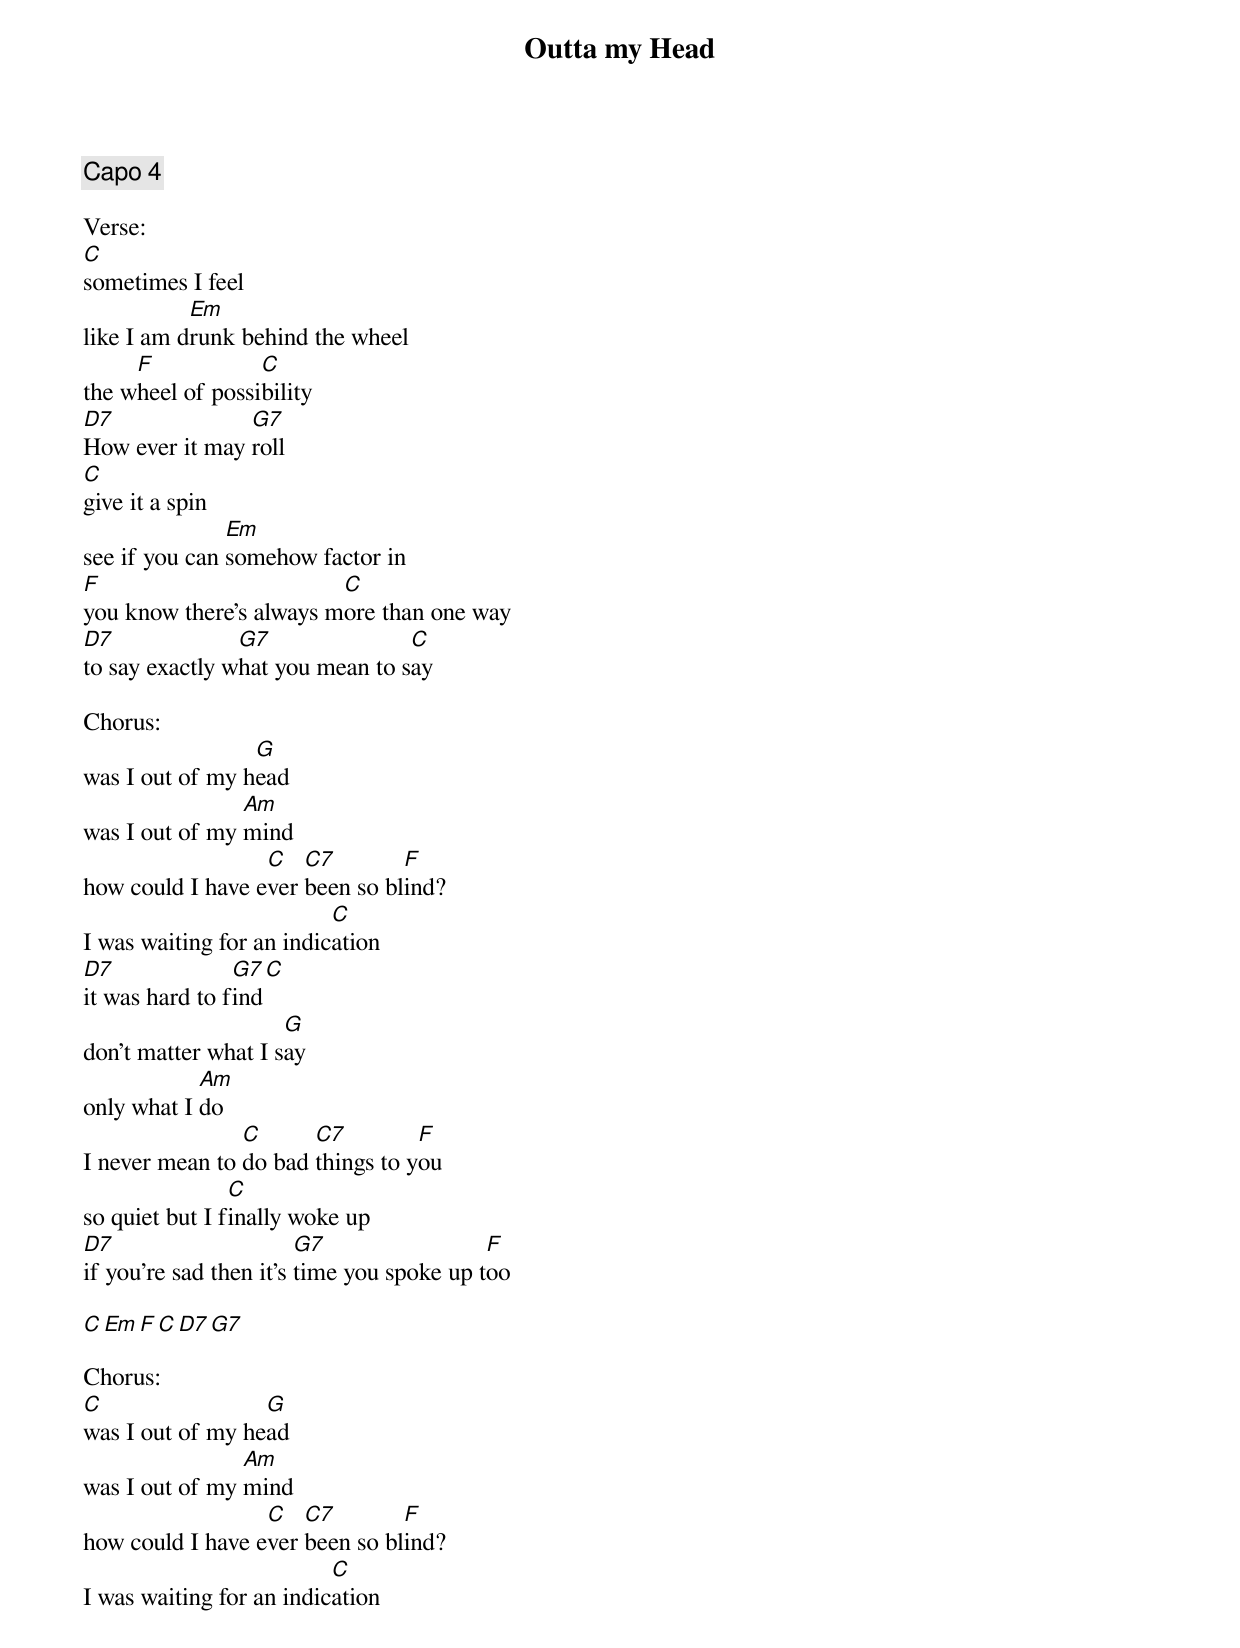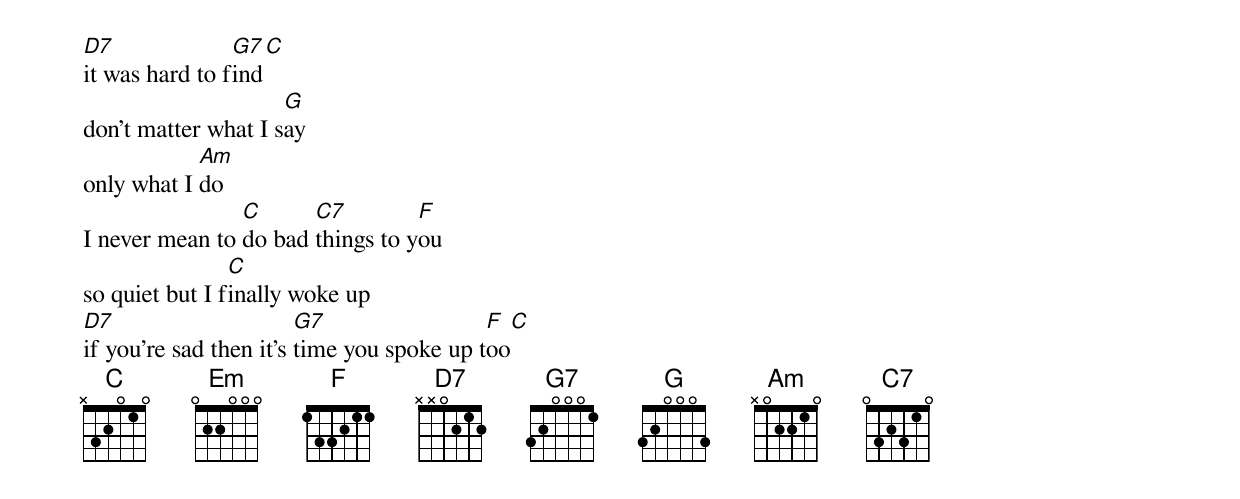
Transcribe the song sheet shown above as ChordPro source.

{title:Outta my Head}
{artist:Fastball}
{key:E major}
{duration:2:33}
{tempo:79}
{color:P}

{comment: Capo 4}

Verse:
[C]sometimes I feel
like I am d[Em]runk behind the wheel
the w[F]heel of possi[C]bility
[D7]How ever it may [G7]roll
[C]give it a spin
see if you can [Em]somehow factor in
[F]you know there's always m[C]ore than one way
[D7]to say exactly w[G7]hat you mean to s[C]ay

Chorus:
was I out of my h[G]ead
was I out of my [Am]mind
how could I have e[C]ver [C7]been so bl[F]ind?
I was waiting for an indic[C]ation
[D7]it was hard to f[G7]ind[C]
don't matter what I s[G]ay
only what I [Am]do
I never mean to [C]do bad [C7]things to y[F]ou
so quiet but I f[C]inally woke up
[D7]if you're sad then it's [G7]time you spoke up t[F]oo

[C][Em][F][C][D7][G7]

Chorus:
[C]was I out of my he[G]ad
was I out of my [Am]mind
how could I have e[C]ver [C7]been so bl[F]ind?
I was waiting for an indic[C]ation
[D7]it was hard to f[G7]ind[C]
don't matter what I s[G]ay
only what I [Am]do
I never mean to [C]do bad [C7]things to y[F]ou
so quiet but I f[C]inally woke up
[D7]if you're sad then it's [G7]time you spoke up t[F]oo[C]
